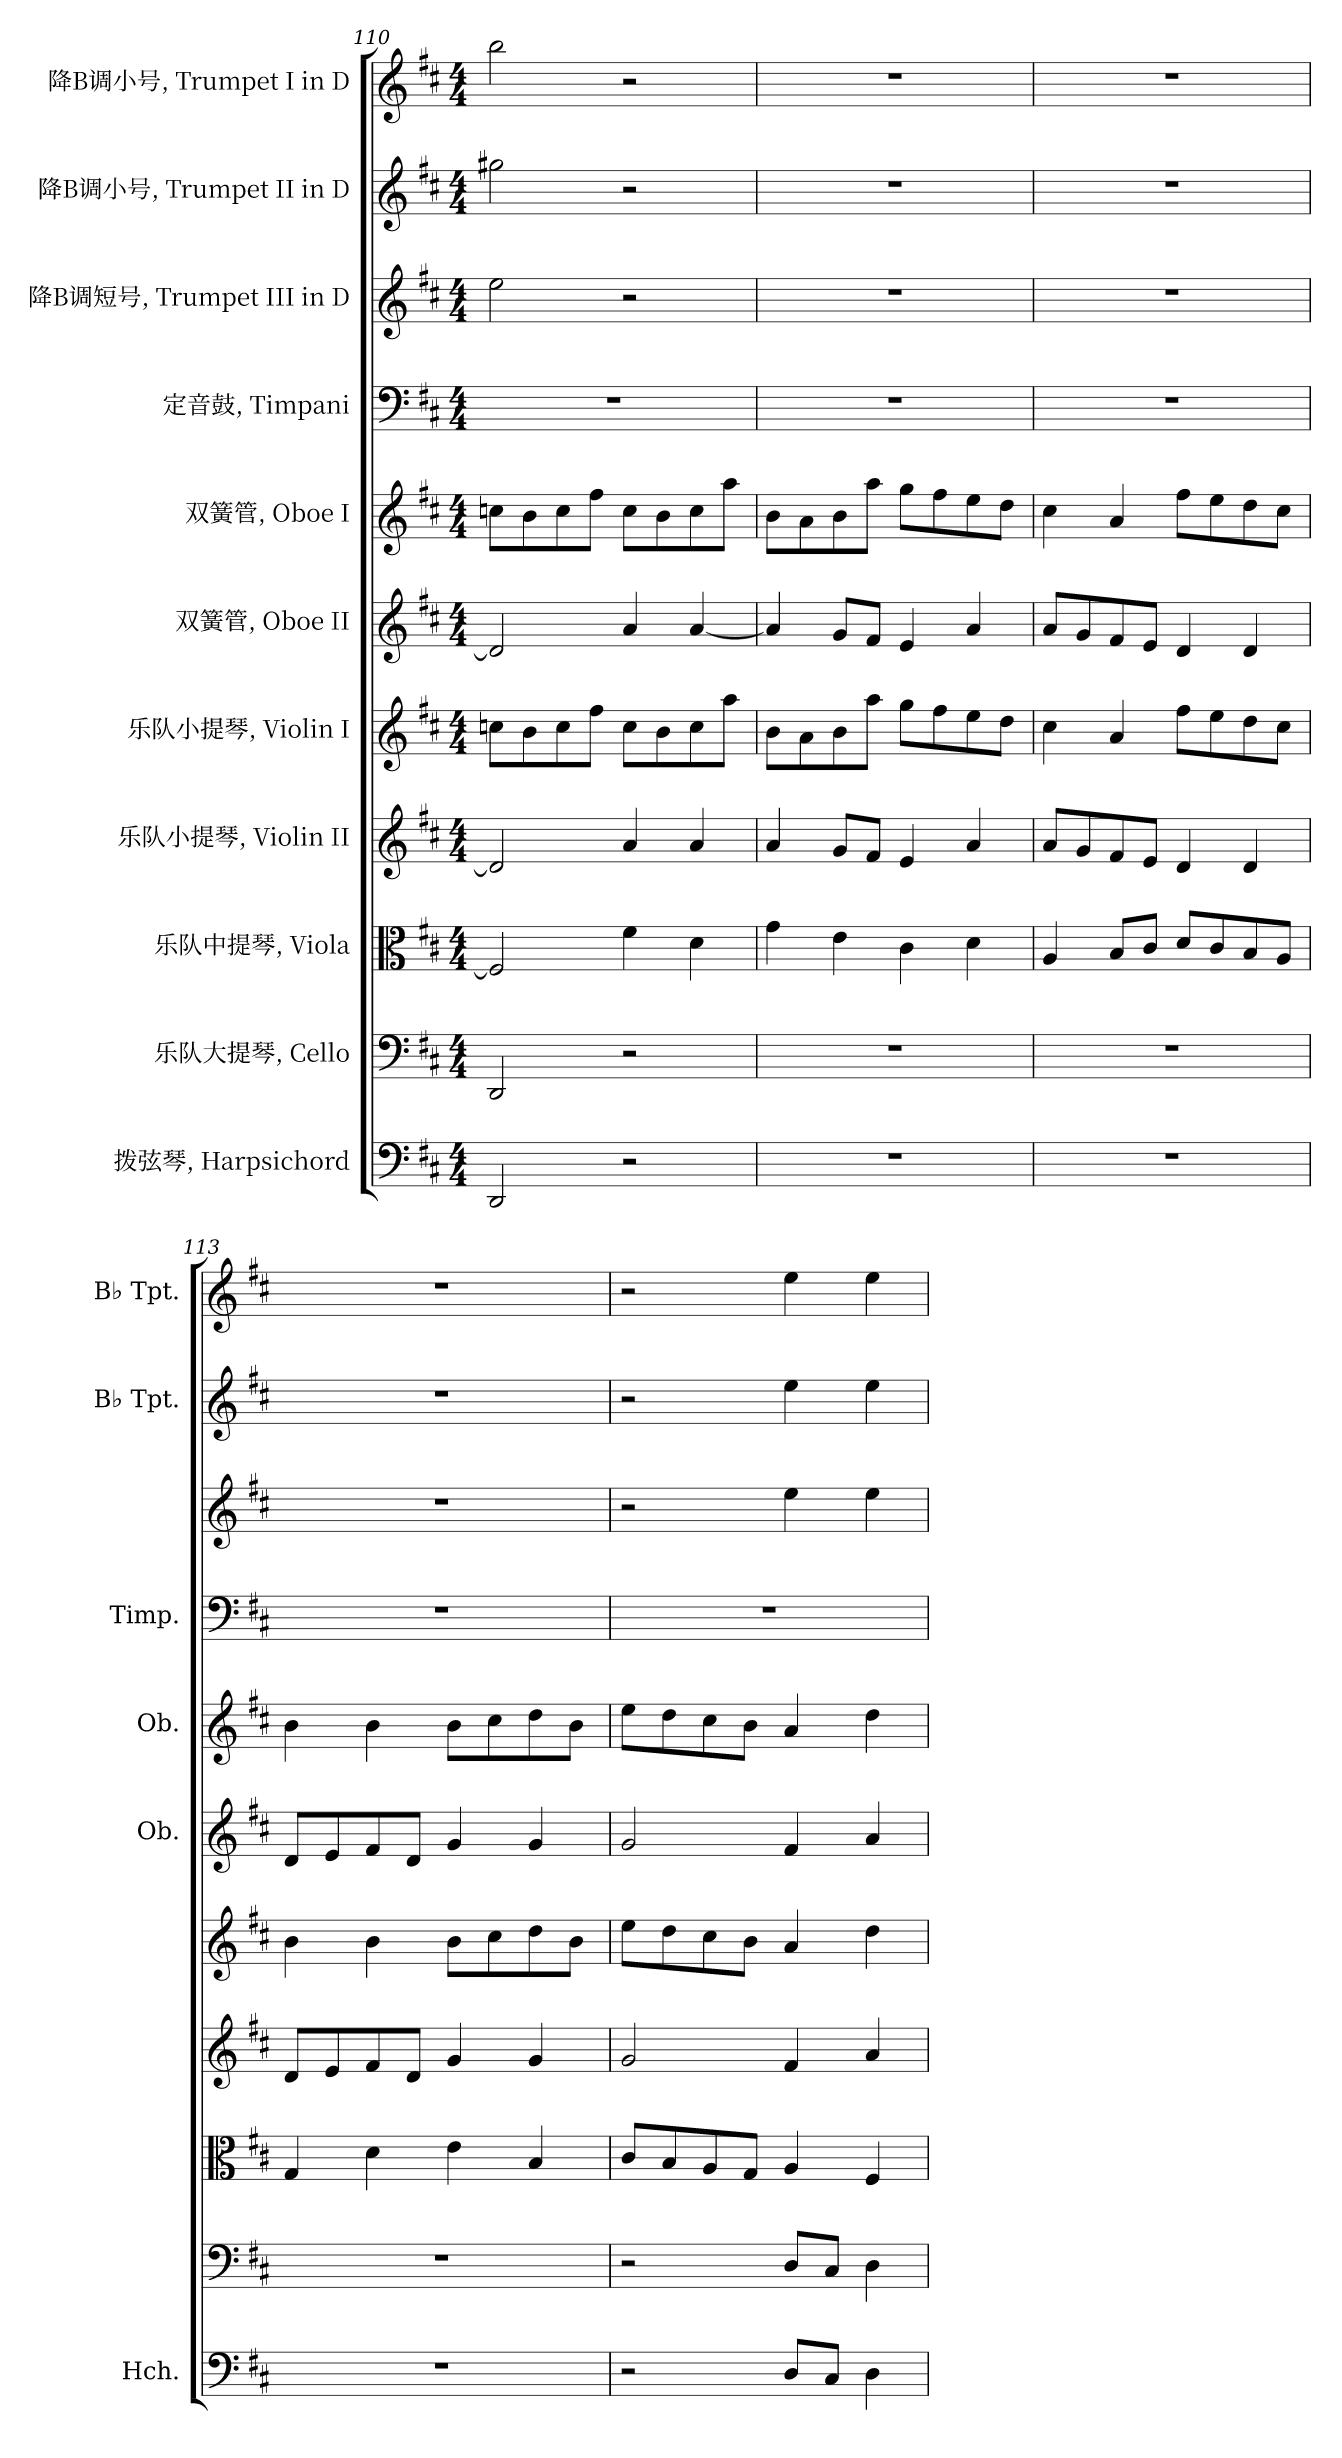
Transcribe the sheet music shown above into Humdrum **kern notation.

**kern	**kern	**kern	**kern	**kern	**kern	**kern	**kern	**kern	**kern	**kern
*part11	*part10	*part9	*part8	*part7	*part6	*part5	*part4	*part3	*part2	*part1
*staff11	*staff10	*staff9	*staff8	*staff7	*staff6	*staff5	*staff4	*staff3	*staff2	*staff1
*I"拨弦琴, Harpsichord	*I"乐队大提琴, Cello	*I"乐队中提琴, Viola	*I"乐队小提琴, Violin II	*I"乐队小提琴, Violin I	*I"双簧管, Oboe II	*I"双簧管, Oboe I	*I"定音鼓, Timpani	*I"降B调短号, Trumpet III in D	*I"降B调小号, Trumpet II in D	*I"降B调小号, Trumpet I in D
*I'Hch.	*	*	*	*	*I'Ob.	*I'Ob.	*I'Timp.	*	*I'B♭ Tpt.	*I'B♭ Tpt.
!!LO:PB:g=z
*clefF4	*clefF4	*clefC3	*clefG2	*clefG2	*clefG2	*clefG2	*clefF4	*clefG2	*clefG2	*clefG2
*	*	*	*	*	*	*	*	*ITrd1c2	*ITrd1c2	*ITrd1c2
*k[f#c#]	*k[f#c#]	*k[f#c#]	*k[f#c#]	*k[f#c#]	*k[f#c#]	*k[f#c#]	*k[f#c#]	*k[]	*k[]	*k[]
*M4/4	*M4/4	*M4/4	*M4/4	*M4/4	*M4/4	*M4/4	*M4/4	*M4/4	*M4/4	*M4/4
=110	=110	=110	=110	=110	=110	=110	=110	=110	=110	=110
2DD/	2DD/	2F#/]	2d/]	8ccn\L	2d/]	8ccn\L	1r	2dd\	2ff#X\	2aa\
.	.	.	.	8b\	.	8b\	.	.	.	.
.	.	.	.	8cc\	.	8cc\	.	.	.	.
.	.	.	.	8ff#\J	.	8ff#\J	.	.	.	.
2r	2r	4f#\	4a/	8cc\L	4a/	8cc\L	.	2r	2r	2r
.	.	.	.	8b\	.	8b\	.	.	.	.
.	.	4d\	4a/	8cc\	[4a/	8cc\	.	.	.	.
.	.	.	.	8aa\J	.	8aa\J	.	.	.	.
=111	=111	=111	=111	=111	=111	=111	=111	=111	=111	=111
1r	1r	4g\	4a/	8b\L	4a/]	8b\L	1r	1r	1r	1r
.	.	.	.	8a\	.	8a\	.	.	.	.
.	.	4e\	8g/L	8b\	8g/L	8b\	.	.	.	.
.	.	.	8f#/J	8aa\J	8f#/J	8aa\J	.	.	.	.
.	.	4c#\	4e/	8gg\L	4e/	8gg\L	.	.	.	.
.	.	.	.	8ff#\	.	8ff#\	.	.	.	.
.	.	4d\	4a/	8ee\	4a/	8ee\	.	.	.	.
.	.	.	.	8dd\J	.	8dd\J	.	.	.	.
=112	=112	=112	=112	=112	=112	=112	=112	=112	=112	=112
1r	1r	4A/	8a/L	4cc#\	8a/L	4cc#\	1r	1r	1r	1r
.	.	.	8g/	.	8g/	.	.	.	.	.
.	.	8B/L	8f#/	4a/	8f#/	4a/	.	.	.	.
.	.	8c#/J	8e/J	.	8e/J	.	.	.	.	.
.	.	8d/L	4d/	8ff#\L	4d/	8ff#\L	.	.	.	.
.	.	8c#/	.	8ee\	.	8ee\	.	.	.	.
.	.	8B/	4d/	8dd\	4d/	8dd\	.	.	.	.
.	.	8A/J	.	8cc#\J	.	8cc#\J	.	.	.	.
=113	=113	=113	=113	=113	=113	=113	=113	=113	=113	=113
1r	1r	4G/	8d/L	4b\	8d/L	4b\	1r	1r	1r	1r
.	.	.	8e/	.	8e/	.	.	.	.	.
.	.	4d\	8f#/	4b\	8f#/	4b\	.	.	.	.
.	.	.	8d/J	.	8d/J	.	.	.	.	.
.	.	4e\	4g/	8b\L	4g/	8b\L	.	.	.	.
.	.	.	.	8cc#\	.	8cc#\	.	.	.	.
.	.	4B/	4g/	8dd\	4g/	8dd\	.	.	.	.
.	.	.	.	8b\J	.	8b\J	.	.	.	.
=114	=114	=114	=114	=114	=114	=114	=114	=114	=114	=114
2r	2r	8c#/L	2g/	8ee\L	2g/	8ee\L	1r	2r	2r	2r
.	.	8B/	.	8dd\	.	8dd\	.	.	.	.
.	.	8A/	.	8cc#\	.	8cc#\	.	.	.	.
.	.	8G/J	.	8b\J	.	8b\J	.	.	.	.
8D/L	8D/L	4A/	4f#/	4a/	4f#/	4a/	.	4dd\	4dd\	4dd\
8C#/J	8C#/J	.	.	.	.	.	.	.	.	.
4D\	4D\	4F#/	4a/	4dd\	4a/	4dd\	.	4dd\	4dd\	4dd\
=	=	=	=	=	=	=	=	=	=	=
*-	*-	*-	*-	*-	*-	*-	*-	*-	*-	*-
